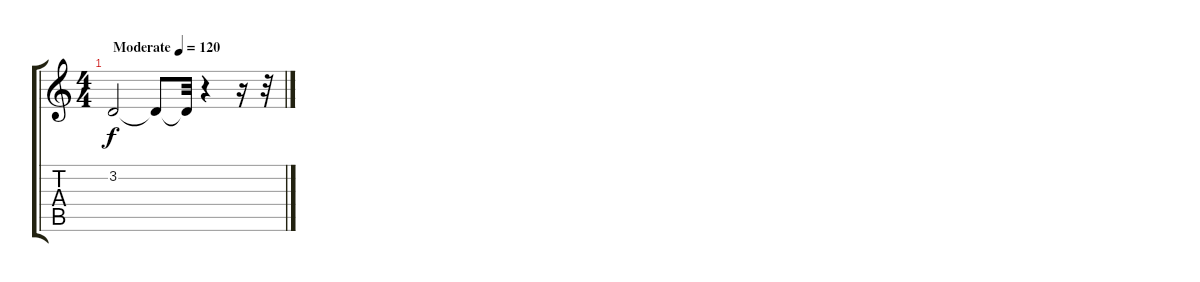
\track "" {instrument celesta}
\staff {score tabs}
\tuning (E4 B3 G3 D3 A2 E2) {hide}
\ts (4 4)
\tempo (120 "Moderate")
\clef g2
\ks c
3.2.2{dy f instrument celesta} 3.2{t}.8 3.2{t}.32 r.4 r.16 r.32
